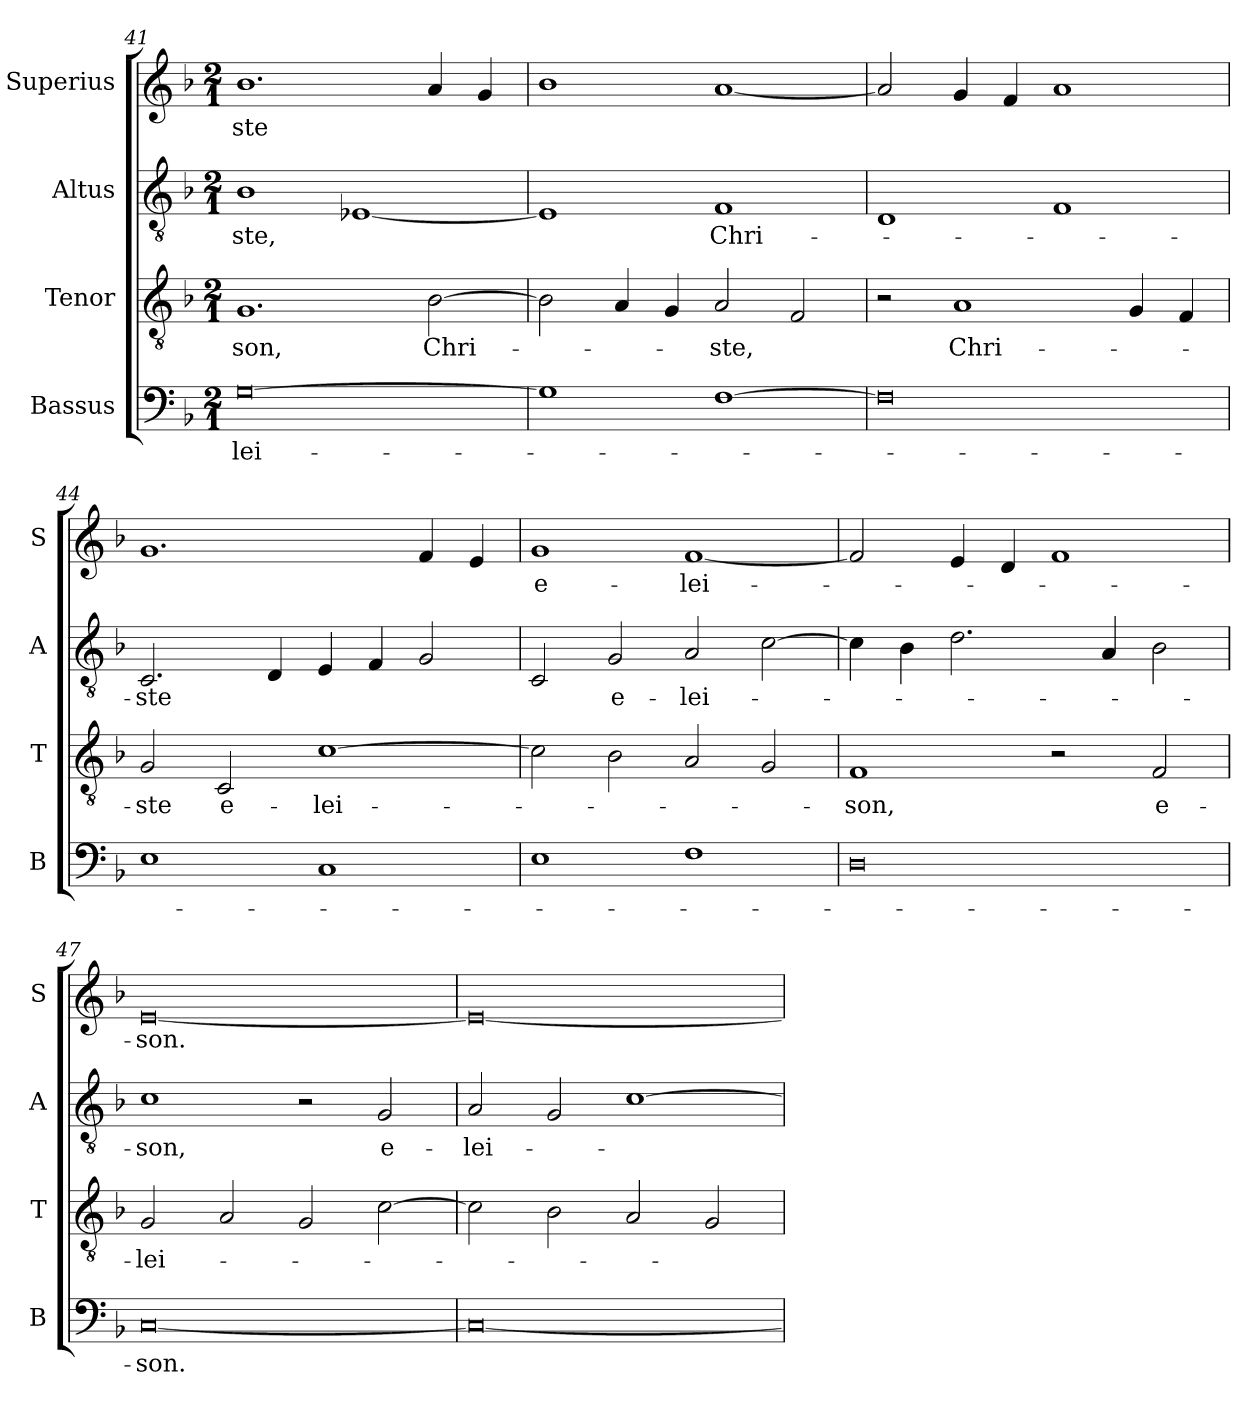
**kern	**text	**kern	**text	**kern	**text	**kern	**text
*part4	*part4	*part3	*part3	*part2	*part2	*part1	*part1
*staff4	*staff4	*staff3	*staff3	*staff2	*staff2	*staff1	*staff1
*I"Bassus	*	*I"Tenor	*	*I"Altus	*	*I"Superius	*
*I'B	*	*I'T	*	*I'A	*	*I'S	*
*clefF4	*	*clefGv2	*	*clefGv2	*	*clefG2	*
*k[b-]	*	*k[b-]	*	*k[b-]	*	*k[b-]	*
*M2/1	*	*M2/1	*	*M2/1	*	*M2/1	*
=41	=41	=41	=41	=41	=41	=41	=41
[0G	-lei-	1.G	-son,	1B-	-ste,	1.b-	-ste
.	.	.	.	[1E-X	.	.	.
.	.	[2B-\	Chri-	.	.	4a/	.
.	.	.	.	.	.	4g/	.
=42	=42	=42	=42	=42	=42	=42	=42
1G]	.	2B-\]	.	1E-]	.	1b-	.
.	.	4A/	.	.	.	.	.
.	.	4G/	.	.	.	.	.
[1F	.	2A/	-ste,	1F	Chri-	[1a	.
.	.	2F/	.	.	.	.	.
=43	=43	=43	=43	=43	=43	=43	=43
0F]	.	2r	.	1D	.	2a/]	.
.	.	1A	Chri-	.	.	4g/	.
.	.	.	.	.	.	4f/	.
.	.	.	.	1F	.	1a	.
.	.	4G/	.	.	.	.	.
.	.	4F/	.	.	.	.	.
=44	=44	=44	=44	=44	=44	=44	=44
1E	.	2G/	-ste	2.C/	-ste	1.g	.
.	.	2C/	e-	.	.	.	.
.	.	.	.	4D/	.	.	.
1C	.	[1c	-lei-	4E/	.	.	.
.	.	.	.	4F/	.	.	.
.	.	.	.	2G/	.	4f/	.
.	.	.	.	.	.	4e/	.
=45	=45	=45	=45	=45	=45	=45	=45
1E	.	2c\]	.	2C/	.	1g	e-
.	.	2B-\	.	2G/	e-	.	.
1F	.	2A/	.	2A/	-lei-	[1f	-lei-
.	.	2G/	.	[2c\	.	.	.
=46	=46	=46	=46	=46	=46	=46	=46
0D	.	1F	-son,	4c\]	.	2f/]	.
.	.	.	.	4B-\	.	.	.
.	.	.	.	2.d\	.	4e/	.
.	.	.	.	.	.	4d/	.
.	.	2r	.	.	.	1f	.
.	.	.	.	4A/	.	.	.
.	.	2F/	e-	2B-	.	.	.
=47	=47	=47	=47	=47	=47	=47	=47
[0C	-son.	2G/	-lei-	1c	-son,	[0e	-son.
.	.	2A/	.	.	.	.	.
.	.	2G/	.	2r	.	.	.
.	.	[2c\	.	2G/	e-	.	.
=48	=48	=48	=48	=48	=48	=48	=48
0C_	.	2c\]	.	2A/	-lei-	0e_	.
.	.	2B-\	.	2G/	.	.	.
.	.	2A/	.	[1c	.	.	.
.	.	2G/	.	.	.	.	.
=	=	=	=	=	=	=	=
*-	*-	*-	*-	*-	*-	*-	*-
